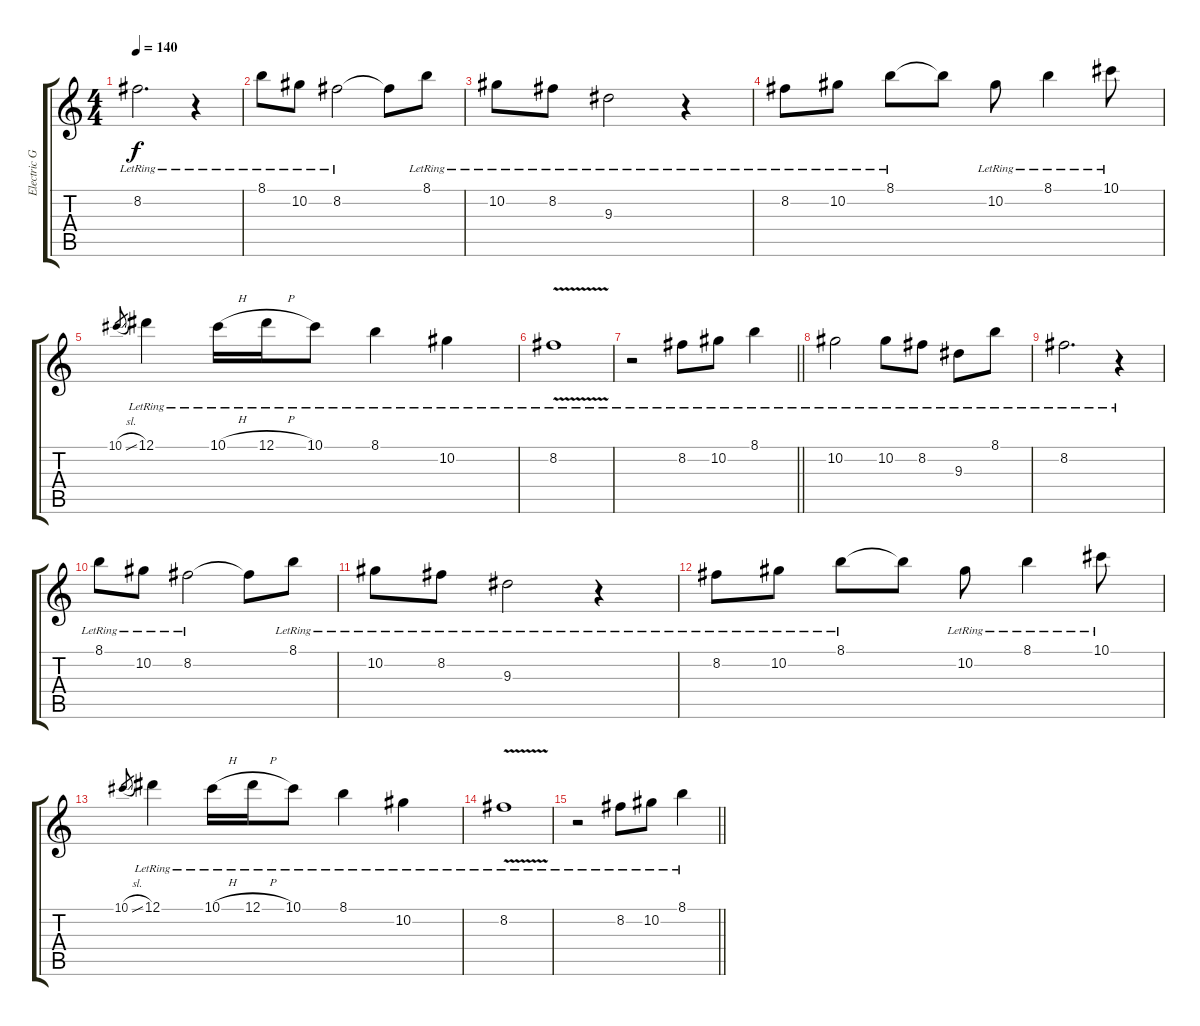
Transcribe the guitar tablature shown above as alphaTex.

\track ("Electric Guitar" "Electric G") {instrument electricguitarjazz}
\staff {score tabs}
\tuning (Eb4 Bb3 Gb3 Db3 Ab2 Eb2) {hide}
\ts (4 4)
\tempo 140
\clef g2
\ks c
8.2{lr}.2{d dy f} r.4 |
8.1{lr}.8 10.2{lr}.8 8.2{lr}.2 8.2{t}.8 8.1{lr}.8 |
10.2{lr}.8 8.2{lr}.8 9.3{lr}.2 r.4 |
8.2{lr}.8 10.2{lr}.8 8.1{lr}.8 8.1{t}.8 10.2{lr}.8 8.1{lr}.4 10.1{lr}.8 |
10.1{sl}.8{gr} 12.1{lr}.4 10.1{h lr}.16 12.1{h lr}.16 10.1{lr}.8 8.1{lr}.4 10.2{lr}.4 |
8.2{v lr}.1 |
\barLineRight lightlight
r.2 8.2{lr}.8 10.2{lr}.8 8.1{lr}.4 |
10.2{lr}.2 10.2{lr}.8 8.2{lr}.8 9.3{lr}.8 8.1{lr}.8 |
8.2{lr}.2{d} r.4 |
8.1{lr}.8 10.2{lr}.8 8.2{lr}.2 8.2{t}.8 8.1{lr}.8 |
10.2{lr}.8 8.2{lr}.8 9.3{lr}.2 r.4 |
8.2{lr}.8 10.2{lr}.8 8.1{lr}.8 8.1{t}.8 10.2{lr}.8 8.1{lr}.4 10.1{lr}.8 |
10.1{sl}.8{gr} 12.1{lr}.4 10.1{h lr}.16 12.1{h lr}.16 10.1{lr}.8 8.1{lr}.4 10.2{lr}.4 |
8.2{v lr}.1 |
\barLineRight lightlight
r.2 8.2{lr}.8 10.2{lr}.8 8.1{lr}.4
